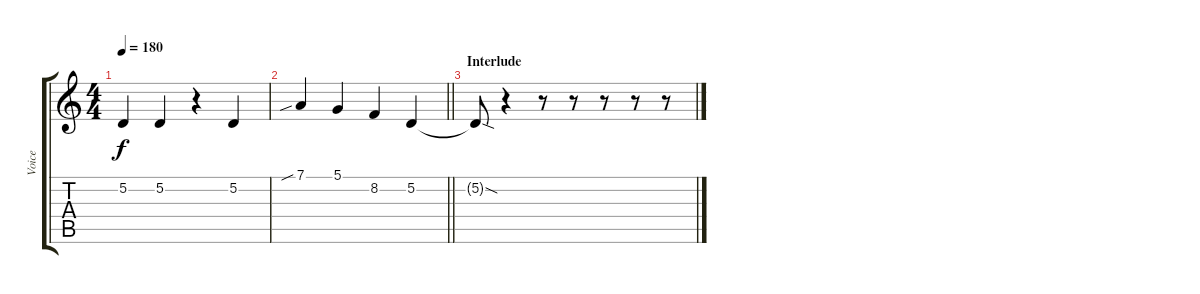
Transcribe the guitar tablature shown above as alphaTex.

\track ("Voice" "Voice") {instrument lead2sawtooth}
\staff {score tabs}
\tuning (D4 A3 F3 C3 G2 D2) {hide}
\ts (4 4)
\tempo 180
\clef g2
\ks c
5.2.4{dy f} 5.2.4 r.4 5.2.4 |
\barLineRight lightlight
7.1{sib}.4 5.1.4 8.2.4 5.2.4 |
\section ("" "Interlude")
5.2{sod t}.8 r.4 r.8 r.8 r.8 r.8 r.8
